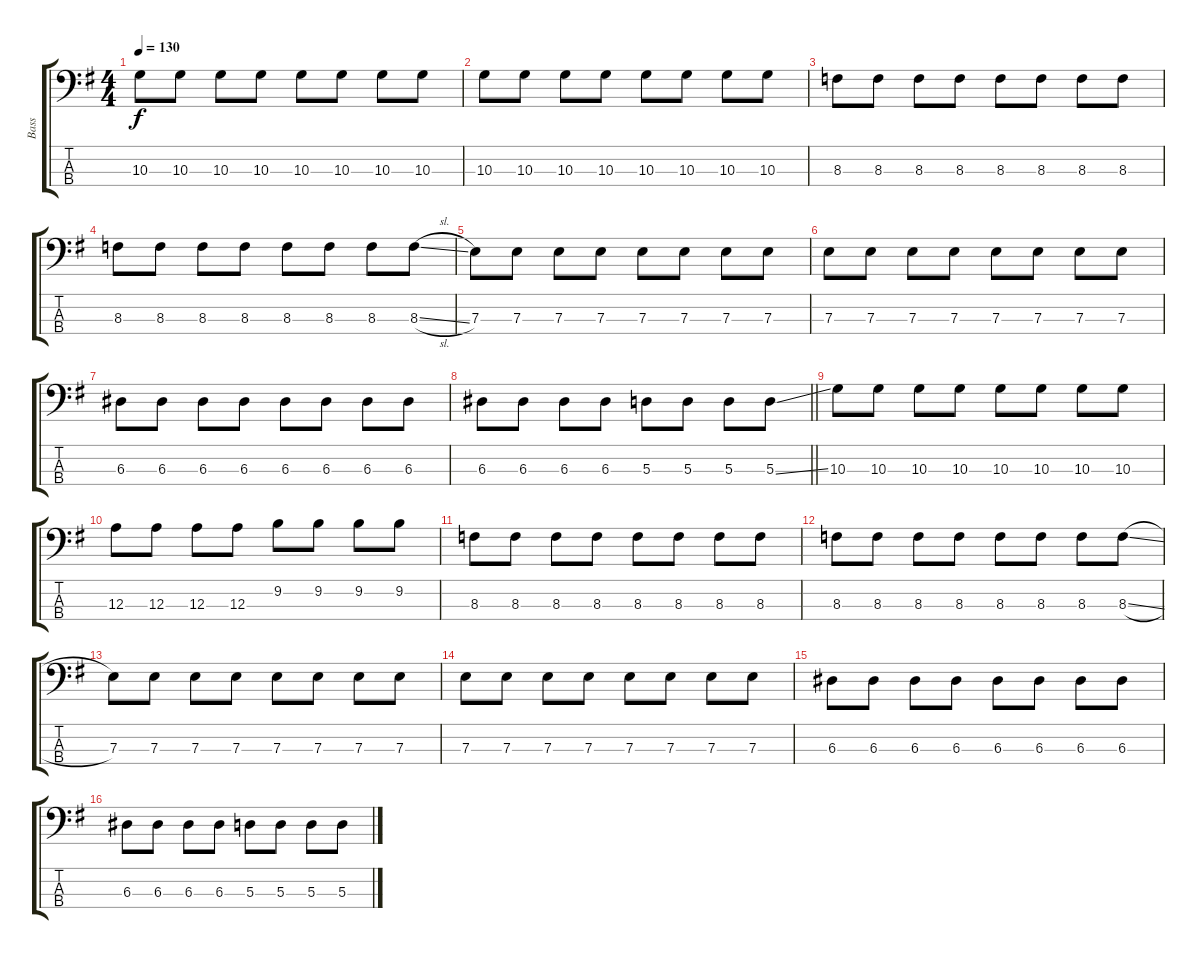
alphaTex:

\track ("Bass" "Bass") {instrument electricbasspick}
\staff {score tabs}
\tuning (G2 D2 A1 E1) {hide}
\ts (4 4)
\tempo 130
\clef f4
\ks g
10.3.8{dy f} 10.3.8 10.3.8 10.3.8 10.3.8 10.3.8 10.3.8 10.3.8 |
10.3.8 10.3.8 10.3.8 10.3.8 10.3.8 10.3.8 10.3.8 10.3.8 |
8.3.8 8.3.8 8.3.8 8.3.8 8.3.8 8.3.8 8.3.8 8.3.8 |
8.3.8 8.3.8 8.3.8 8.3.8 8.3.8 8.3.8 8.3.8 8.3{sl}.8 |
7.3.8 7.3.8 7.3.8 7.3.8 7.3.8 7.3.8 7.3.8 7.3.8 |
7.3.8 7.3.8 7.3.8 7.3.8 7.3.8 7.3.8 7.3.8 7.3.8 |
6.3.8 6.3.8 6.3.8 6.3.8 6.3.8 6.3.8 6.3.8 6.3.8 |
\barLineRight lightlight
6.3.8 6.3.8 6.3.8 6.3.8 5.3.8 5.3.8 5.3.8 5.3{ss}.8 |
10.3.8 10.3.8 10.3.8 10.3.8 10.3.8 10.3.8 10.3.8 10.3.8 |
12.3.8 12.3.8 12.3.8 12.3.8 9.2.8 9.2.8 9.2.8 9.2.8 |
8.3.8 8.3.8 8.3.8 8.3.8 8.3.8 8.3.8 8.3.8 8.3.8 |
8.3.8 8.3.8 8.3.8 8.3.8 8.3.8 8.3.8 8.3.8 8.3{sl}.8 |
7.3.8 7.3.8 7.3.8 7.3.8 7.3.8 7.3.8 7.3.8 7.3.8 |
7.3.8 7.3.8 7.3.8 7.3.8 7.3.8 7.3.8 7.3.8 7.3.8 |
6.3.8 6.3.8 6.3.8 6.3.8 6.3.8 6.3.8 6.3.8 6.3.8 |
6.3.8 6.3.8 6.3.8 6.3.8 5.3.8 5.3.8 5.3.8 5.3.8
